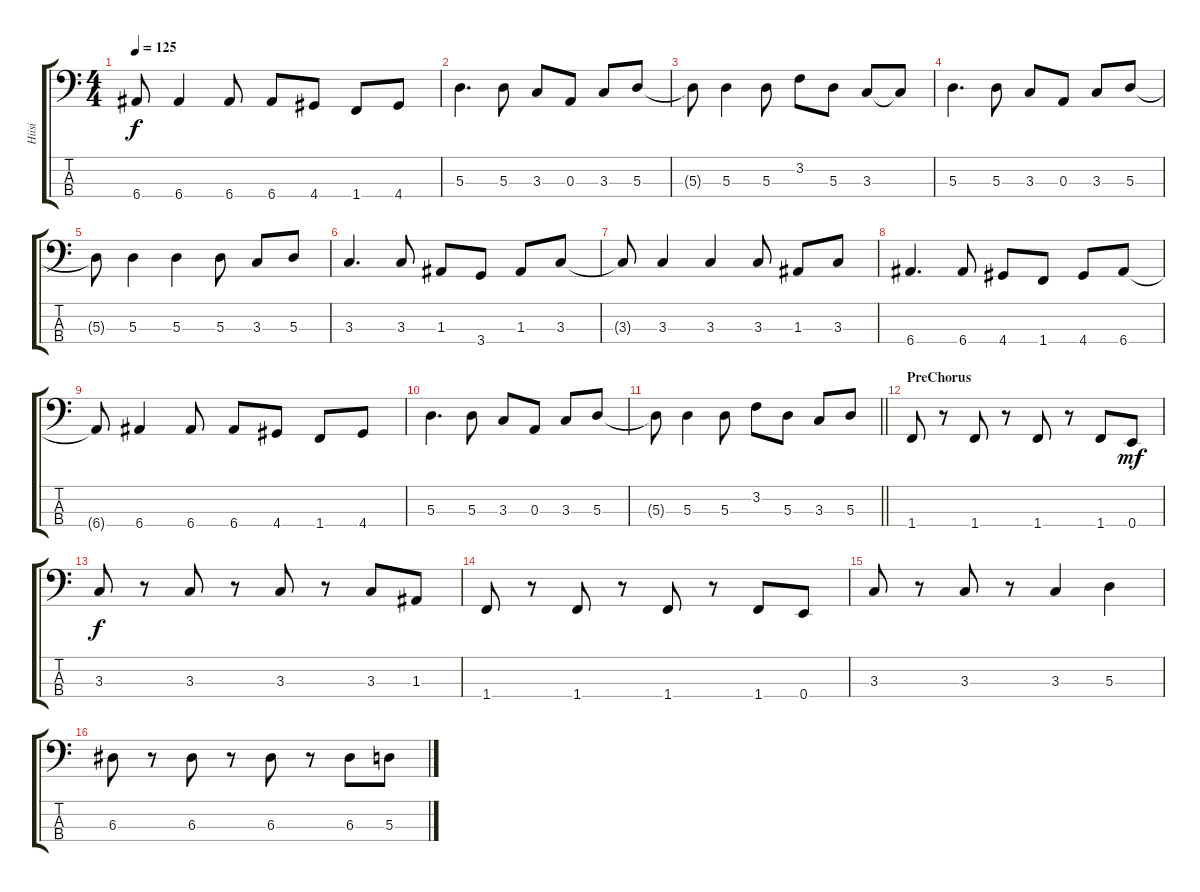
\track ("Hiisi" "Hiisi") {instrument electricbassfinger}
\staff {score tabs}
\tuning (G2 D2 A1 E1) {hide}
\ts (4 4)
\tempo 125
\clef f4
\ks c
6.4{t}.8{dy f} 6.4.4 6.4.8 6.4.8 4.4.8 1.4.8 4.4.8 |
5.3.4{d} 5.3.8 3.3.8 0.3.8 3.3.8 5.3.8 |
5.3{t}.8 5.3.4 5.3.8 3.2.8 5.3.8 3.3.8 3.3{t}.8 |
5.3.4{d} 5.3.8 3.3.8 0.3.8 3.3.8 5.3.8 |
5.3{t}.8 5.3.4 5.3.4 5.3.8 3.3.8 5.3.8 |
3.3.4{d} 3.3.8 1.3.8 3.4.8 1.3.8 3.3.8 |
3.3{t}.8 3.3.4 3.3.4 3.3.8 1.3.8 3.3.8 |
6.4.4{d} 6.4.8 4.4.8 1.4.8 4.4.8 6.4.8 |
6.4{t}.8 6.4.4 6.4.8 6.4.8 4.4.8 1.4.8 4.4.8 |
5.3.4{d} 5.3.8 3.3.8 0.3.8 3.3.8 5.3.8 |
\barLineRight lightlight
5.3{t}.8 5.3.4 5.3.8 3.2.8 5.3.8 3.3.8 5.3.8 |
\section ("" "PreChorus")
1.4.8 r.8 1.4.8 r.8 1.4.8 r.8 1.4.8 0.4.8{dy mf} |
3.3.8{dy f} r.8 3.3.8 r.8 3.3.8 r.8 3.3.8 1.3.8 |
1.4.8 r.8 1.4.8 r.8 1.4.8 r.8 1.4.8 0.4.8 |
3.3.8 r.8 3.3.8 r.8 3.3.4 5.3.4 |
6.3.8 r.8 6.3.8 r.8 6.3.8 r.8 6.3.8 5.3.8
